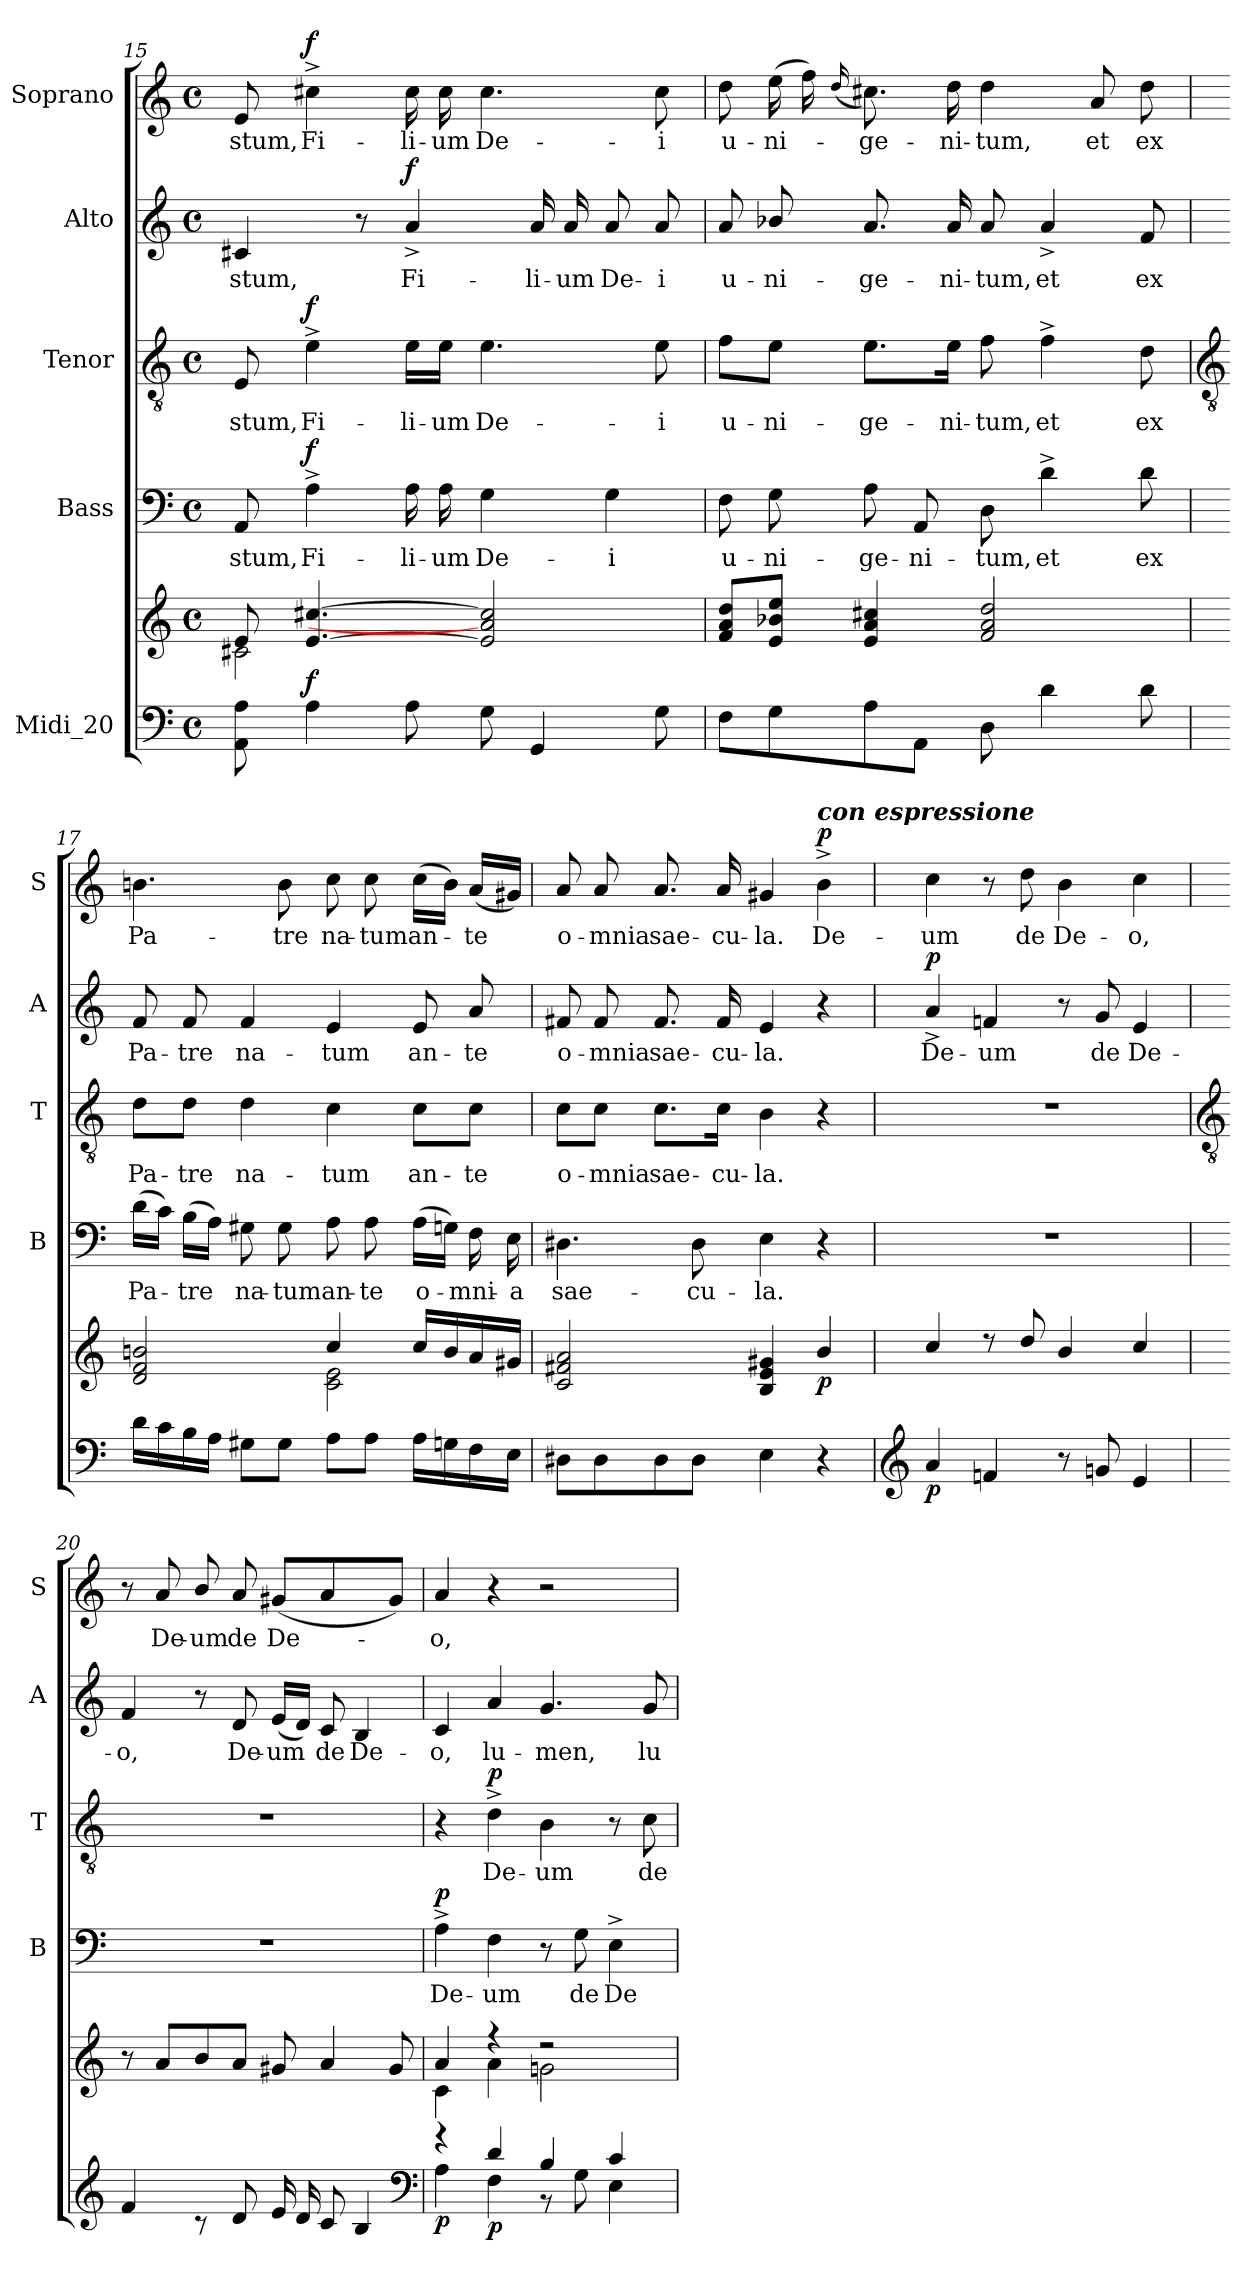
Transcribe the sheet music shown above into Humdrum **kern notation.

**kern	**kern	**dynam	**kern	**text	**dynam	**kern	**text	**dynam	**kern	**text	**dynam	**kern	**text	**dynam
*part5	*part5	*part5	*part4	*part4	*part4	*part3	*part3	*part3	*part2	*part2	*part2	*part1	*part1	*part1
*staff6	*staff5	*staff5/6	*staff4	*staff4	*staff4	*staff3	*staff3	*staff3	*staff2	*staff2	*staff2	*staff1	*staff1	*staff1
*I"Midi_20	*	*	*I"Bass	*	*	*I"Tenor	*	*	*I"Alto	*	*	*I"Soprano	*	*
*	*	*	*I'B	*	*	*I'T	*	*	*I'A	*	*	*I'S	*	*
*clefF4	*clefG2	*	*clefF4	*	*	*clefGv2	*	*	*clefG2	*	*	*clefG2	*	*
*k[]	*k[]	*	*k[]	*	*	*k[]	*	*	*k[]	*	*	*k[]	*	*
*C:	*C:	*	*C:	*	*	*C:	*	*	*C:	*	*	*C:	*	*
*M4/4	*M4/4	*	*M4/4	*	*	*M4/4	*	*	*M4/4	*	*	*M4/4	*	*
*met(c)	*met(c)	*	*met(c)	*	*	*met(c)	*	*	*met(c)	*	*	*met(c)	*	*
=15	=15	=15	=15	=15	=15	=15	=15	=15	=15	=15	=15	=15	=15	=15
*	*^	*	*	*	*	*	*	*	*	*	*	*	*	*
!	!	!	!	!	!LO:LY:b	!	!	!LO:LY:b	!	!	!LO:LY:b	!	!	!LO:LY:b	!
8AA 8A	8e/	2c#X\	.	8AA	-stum,	.	8E	-stum,	.	4c#X	-stum,	.	8e	-stum,	.
!	!	!	!LO:DY:a=2	!	!LO:LY:b	!LO:DY:b	!	!LO:LY:b	!LO:DY:b	!	!	!	!	!LO:LY:b	!LO:DY:b
4A	[4.e/ [4.cc#X/	.	f	4A^	Fi-	f	4e^	Fi-	f	.	.	.	4cc#X^	Fi-	f
.	.	.	.	.	.	.	.	.	.	8r	.	.	.	.	.
!	!	!	!	!	!LO:LY:b	!	!	!LO:LY:b	!	!	!LO:LY:b	!LO:DY:b	!	!LO:LY:b	!
8A	.	.	.	16A	-li-	.	16e\LL	-li-	.	4a^	Fi-	f	16cc#	-li-	.
!	!	!	!	!	!LO:LY:b	!	!	!LO:LY:b	!	!	!	!	!	!LO:LY:b	!
.	.	.	.	16A	-um	.	16e\JJ	-um	.	.	.	.	16cc#	-um	.
!	!	!	!	!	!LO:LY:b	!	!	!LO:LY:b	!	!	!	!	!	!LO:LY:b	!
8G	2e/] 2a/] 2cc#/]	2ryy	.	4G	De-	.	4.e	De-	.	.	.	.	4.cc#	De-	.
!	!	!	!	!	!	!	!	!	!	!	!LO:LY:b	!	!	!	!
4GG	.	.	.	.	.	.	.	.	.	16a	-li-	.	.	.	.
!	!	!	!	!	!	!	!	!	!	!	!LO:LY:b	!	!	!	!
.	.	.	.	.	.	.	.	.	.	16a	-um	.	.	.	.
!	!	!	!	!	!LO:LY:b	!	!	!	!	!	!LO:LY:b	!	!	!	!
.	.	.	.	4G	-i	.	.	.	.	8a	De-	.	.	.	.
!	!	!	!	!	!	!	!	!LO:LY:b	!	!	!LO:LY:b	!	!	!LO:LY:b	!
8G	.	.	.	.	.	.	8e	-i	.	8a	-i	.	8cc#	-i	.
=16	=16	=16	=16	=16	=16	=16	=16	=16	=16	=16	=16	=16	=16	=16	=16
!	!	!	!	!	!LO:LY:b	!	!	!LO:LY:b	!	!	!LO:LY:b	!	!	!LO:LY:b	!
8FL	8f/ 8a/ 8dd/L	1ryy	.	8F	u-	.	8f\L	u-	.	8a	u-	.	8dd	u-	.
!	!	!	!	!	!LO:LY:b	!	!	!LO:LY:b	!	!	!LO:LY:b	!	!	!LO:LY:b	!
8G	8e/ 8b-X/ 8ee/J	.	.	8G	-ni-	.	8e\J	-ni-	.	8b-X/	-ni-	.	(>16eeLL	-ni-	.
.	.	.	.	.	.	.	.	.	.	.	.	.	16ff)	.	.
.	.	.	.	.	.	.	.	.	.	.	.	.	(>16qqdd/JJ	.	.
!	!	!	!	!	!LO:LY:b	!	!	!LO:LY:b	!	!	!LO:LY:b	!	!	!LO:LY:b	!
8A	4e/ 4a/ 4cc#X/	.	.	8A	-ge-	.	8.e\L	-ge-	.	8.a	-ge-	.	8.cc#X)	ge-	.
!	!	!	!	!	!LO:LY:b	!	!	!	!	!	!	!	!	!	!
8AAJ	.	.	.	8AA	-ni-	.	.	.	.	.	.	.	.	.	.
!	!	!	!	!	!	!	!	!LO:LY:b	!	!	!LO:LY:b	!	!	!LO:LY:b	!
.	.	.	.	.	.	.	16e\Jk	-ni-	.	16a	-ni-	.	16dd	-ni-	.
!	!	!	!	!	!LO:LY:b	!	!	!LO:LY:b	!	!	!LO:LY:b	!	!	!LO:LY:b	!
8D	2f/ 2a/ 2dd/	.	.	8D	-tum,	.	8f	-tum,	.	8a	-tum,	.	4dd	-tum,	.
!	!	!	!	!	!LO:LY:b	!	!	!LO:LY:b	!	!	!LO:LY:b	!	!	!	!
4d	.	.	.	4d^	et	.	4f^	et	.	4a^	et	.	.	.	.
!	!	!	!	!	!	!	!	!	!	!	!	!	!	!LO:LY:b	!
.	.	.	.	.	.	.	.	.	.	.	.	.	8a	et	.
!	!	!	!	!	!LO:LY:b	!	!	!LO:LY:b	!	!	!LO:LY:b	!	!	!LO:LY:b	!
8d	.	.	.	8d	ex	.	8d	ex	.	8f	ex	.	8dd	ex	.
!!LO:LB:g=z
=17	=17	=17	=17	=17	=17	=17	=17	=17	=17	=17	=17	=17	=17	=17	=17
*	*	*	*	*	*	*	*clefGv2	*	*	*	*	*	*	*	*
!	!	!	!	!	!LO:LY:b	!	!	!LO:LY:b	!	!	!LO:LY:b	!	!	!LO:LY:b	!
16dLL	2d/ 2f/ 2bn/	2ryy	.	(>16dLL	Pa-	.	8d\L	Pa-	.	8f	Pa-	.	4.bn	Pa-	.
16c	.	.	.	16cJJ)	.	.	.	.	.	.	.	.	.	.	.
!	!	!	!	!	!LO:LY:b	!	!	!LO:LY:b	!	!	!LO:LY:b	!	!	!	!
16B	.	.	.	(>16BLL	tre	.	8d\J	-tre	.	8f	-tre	.	.	.	.
16AJJ	.	.	.	16AJJ)	.	.	.	.	.	.	.	.	.	.	.
!	!	!	!	!	!LO:LY:b	!	!	!LO:LY:b	!	!	!LO:LY:b	!	!	!	!
8G#XL	.	.	.	8G#X	na-	.	4d	na-	.	4f	na-	.	.	.	.
!	!	!	!	!	!LO:LY:b	!	!	!	!	!	!	!	!	!LO:LY:b	!
8G#J	.	.	.	8G#	-tum	.	.	.	.	.	.	.	8b	-tre	.
!	!	!	!	!	!LO:LY:b	!	!	!LO:LY:b	!	!	!LO:LY:b	!	!	!LO:LY:b	!
8AL	4cc/	2c\ 2e\	.	8A	an-	.	4c	-tum	.	4e	-tum	.	8cc	na-	.
!	!	!	!	!	!LO:LY:b	!	!	!	!	!	!	!	!	!LO:LY:b	!
8AJ	.	.	.	8A	-te	.	.	.	.	.	.	.	8cc	-tum	.
!	!	!	!	!	!LO:LY:b	!	!	!LO:LY:b	!	!	!LO:LY:b	!	!	!LO:LY:b	!
16ALL	16cc/LL	.	.	(>16ALL	o-	.	8c\L	an-	.	8e	an-	.	(>16ccLL	an-	.
16Gn	16b/	.	.	16GnJJ)	.	.	.	.	.	.	.	.	16bJJ)	.	.
!	!	!	!	!	!LO:LY:b	!	!	!LO:LY:b	!	!	!LO:LY:b	!	!	!LO:LY:b	!
16F	16a/	.	.	16F	mni-	.	8c\J	-te	.	8a	-te	.	(<16aLL	te	.
!	!	!	!	!	!LO:LY:b	!	!	!	!	!	!	!	!	!	!
16EJJ	16g#X/JJ	.	.	16E	-a	.	.	.	.	.	.	.	16g#XJJ)	.	.
=18	=18	=18	=18	=18	=18	=18	=18	=18	=18	=18	=18	=18	=18	=18	=18
!	!	!	!	!	!LO:LY:b	!	!	!LO:LY:b	!	!	!LO:LY:b	!	!	!LO:LY:b	!
8D#XL	2c/ 2f#X/ 2a/	1ryy	.	4.D#X	sae-	.	8c\L	o-	.	8f#X	o-	.	8a	o-	.
!	!	!	!	!	!	!	!	!LO:LY:b	!	!	!LO:LY:b	!	!	!LO:LY:b	!
8D#	.	.	.	.	.	.	8c\J	-mnia	.	8f#	-mnia	.	8a	-mnia	.
!	!	!	!	!	!	!	!	!LO:LY:b	!	!	!LO:LY:b	!	!	!LO:LY:b	!
8D#	.	.	.	.	.	.	8.c\L	sae-	.	8.f#	sae-	.	8.a	sae-	.
!	!	!	!	!	!LO:LY:b	!	!	!	!	!	!	!	!	!	!
8D#J	.	.	.	8D#	-cu-	.	.	.	.	.	.	.	.	.	.
!	!	!	!	!	!	!	!	!LO:LY:b	!	!	!LO:LY:b	!	!	!LO:LY:b	!
.	.	.	.	.	.	.	16c\Jk	-cu-	.	16f#	-cu-	.	16a	-cu-	.
!	!	!	!	!	!LO:LY:b	!	!	!LO:LY:b	!	!	!LO:LY:b	!	!	!LO:LY:b	!
4E	4B/ 4e/ 4g#X/	.	.	4E	-la.	.	4B	-la.	.	4e	-la.	.	4g#X	-la.	.
!	!	!	!	!	!	!	!	!	!	!	!	!	!LO:TX:a:Bi:t=con espressione	!	!
!	!	!	!LO:DY:b	!	!	!	!	!	!	!	!	!	!	!LO:LY:b	!LO:DY:b
4r	4b/	.	p	4r	.	.	4r	.	.	4r	.	.	4b^	De-	p
=19	=19	=19	=19	=19	=19	=19	=19	=19	=19	=19	=19	=19	=19	=19	=19
*clefG2	*	*	*	*	*	*	*	*	*	*	*	*	*	*	*
!	!	!	!LO:DY:b=2	!	!	!	!	!	!	!	!LO:LY:b	!LO:DY:b	!	!LO:LY:b	!
4a	4cc/	1ryy	p	1r	.	.	1r	.	.	4a^	De-	p	4cc	-um	.
!	!	!	!	!	!	!	!	!	!	!	!LO:LY:b	!	!	!	!
4fn	8r	.	.	.	.	.	.	.	.	4fn	-um	.	8r	.	.
!	!	!	!	!	!	!	!	!	!	!	!	!	!	!LO:LY:b	!
.	8dd/	.	.	.	.	.	.	.	.	.	.	.	8dd	de	.
!	!	!	!	!	!	!	!	!	!	!	!	!	!	!LO:LY:b	!
8r	4b/	.	.	.	.	.	.	.	.	8r	.	.	4b	De-	.
!	!	!	!	!	!	!	!	!	!	!	!LO:LY:b	!	!	!	!
8gn	.	.	.	.	.	.	.	.	.	8g	de	.	.	.	.
!	!	!	!	!	!	!	!	!	!	!	!LO:LY:b	!	!	!LO:LY:b	!
4e	4cc/	.	.	.	.	.	.	.	.	4e	De-	.	4cc	-o,	.
!!LO:LB:g=z
=20	=20	=20	=20	=20	=20	=20	=20	=20	=20	=20	=20	=20	=20	=20	=20
*	*	*	*	*	*	*	*clefGv2	*	*	*	*	*	*	*	*
*^	*	*	*	*	*	*	*	*	*	*	*	*	*	*	*
!	!	!	!	!	!	!	!	!	!	!	!	!LO:LY:b	!	!	!	!
1ryy	4f/	8r	2ryy	.	1r	.	.	1r	.	.	4f	-o,	.	8r	.	.
!	!	!	!	!	!	!	!	!	!	!	!	!	!	!	!LO:LY:b	!
.	.	8a/L	.	.	.	.	.	.	.	.	.	.	.	8a	De-	.
!	!	!	!	!	!	!	!	!	!	!	!	!	!	!	!LO:LY:b	!
.	8r	8b/	.	.	.	.	.	.	.	.	8r	.	.	8b/	-um	.
!	!	!	!	!	!	!	!	!	!	!	!	!LO:LY:b	!	!	!LO:LY:b	!
.	8d/	8a/J	.	.	.	.	.	.	.	.	8d	De-	.	8a	de	.
!	!	!	!	!	!	!	!	!	!	!	!	!LO:LY:b	!	!	!LO:LY:b	!
.	16e/LL	8g#X/	16ryy	.	.	.	.	.	.	.	(<16eLL	-um	.	(<8g#XL	De-	.
.	16d/	.	4..ryy	.	.	.	.	.	.	.	16dJJ)	.	.	.	.	.
!	!	!	!	!	!	!	!	!	!	!	!	!LO:LY:b	!	!	!	!
.	8c/J	4a/	.	.	.	.	.	.	.	.	8c	de	.	4a	.	.
!	!	!	!	!	!	!	!	!	!	!	!	!LO:LY:b	!	!	!	!
.	4B/	.	.	.	.	.	.	.	.	.	4B	De-	.	.	.	.
.	.	8g#/	.	.	.	.	.	.	.	.	.	.	.	8g#J)	.	.
*clefF4	*	*	*	*	*	*	*	*	*	*	*	*	*	*	*	*
=21	=21	=21	=21	=21	=21	=21	=21	=21	=21	=21	=21	=21	=21	=21	=21	=21
!	!	!	!	!LO:DY:b=2	!	!LO:LY:b	!LO:DY:b	!	!	!	!	!LO:LY:b	!	!	!LO:LY:b	!
4r	4A\	4a/	4c\	p	4A^	De-	p	4r	.	.	4c	-o,	.	4a	o,	.
!	!	!	!	!LO:DY:b=2	!	!LO:LY:b	!	!	!LO:LY:b	!LO:DY:b	!	!LO:LY:b	!	!	!	!
4d/	4F\	4r	4a\	p	4F	-um	.	4d^	De-	p	4a	lu-	.	4r	.	.
!	!	!	!	!	!	!	!	!	!LO:LY:b	!	!	!LO:LY:b	!	!	!	!
4B/	8r	2r	2gn\	.	8r	.	.	4B	-um	.	4.g	-men,	.	2r	.	.
!	!	!	!	!	!	!LO:LY:b	!	!	!	!	!	!	!	!	!	!
.	8G\	.	.	.	8G	de	.	.	.	.	.	.	.	.	.	.
!	!	!	!	!	!	!LO:LY:b	!	!	!	!	!	!	!	!	!	!
4c/	4E\	.	.	.	4E^	De-	.	8r	.	.	.	.	.	.	.	.
!	!	!	!	!	!	!	!	!	!LO:LY:b	!	!	!LO:LY:b	!	!	!	!
.	.	.	.	.	.	.	.	8c	de-	.	8g	lu-	.	.	.	.
*v	*v	*	*	*	*	*	*	*	*	*	*	*	*	*	*	*
*	*v	*v	*	*	*	*	*	*	*	*	*	*	*	*	*
=	=	=	=	=	=	=	=	=	=	=	=	=	=	=
*-	*-	*-	*-	*-	*-	*-	*-	*-	*-	*-	*-	*-	*-	*-
